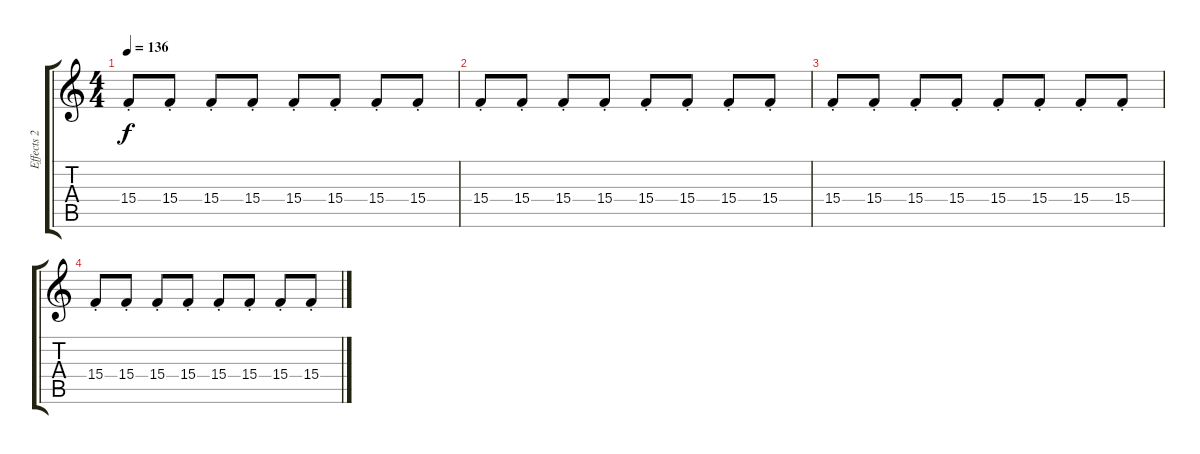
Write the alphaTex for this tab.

\track ("Effects 2" "Effects 2") {instrument fx8scifi}
\staff {score tabs}
\tuning (E4 B3 G3 D3 A2 E2) {hide}
\ts (4 4)
\tempo 136
\clef g2
\ks c
15.4{st}.8{dy f} 15.4{st}.8 15.4{st}.8 15.4{st}.8 15.4{st}.8 15.4{st}.8 15.4{st}.8 15.4{st}.8 |
15.4{st}.8 15.4{st}.8 15.4{st}.8 15.4{st}.8 15.4{st}.8 15.4{st}.8 15.4{st}.8 15.4{st}.8 |
15.4{st}.8 15.4{st}.8 15.4{st}.8 15.4{st}.8 15.4{st}.8 15.4{st}.8 15.4{st}.8 15.4{st}.8 |
15.4{st}.8 15.4{st}.8 15.4{st}.8 15.4{st}.8 15.4{st}.8 15.4{st}.8 15.4{st}.8 15.4{st}.8
